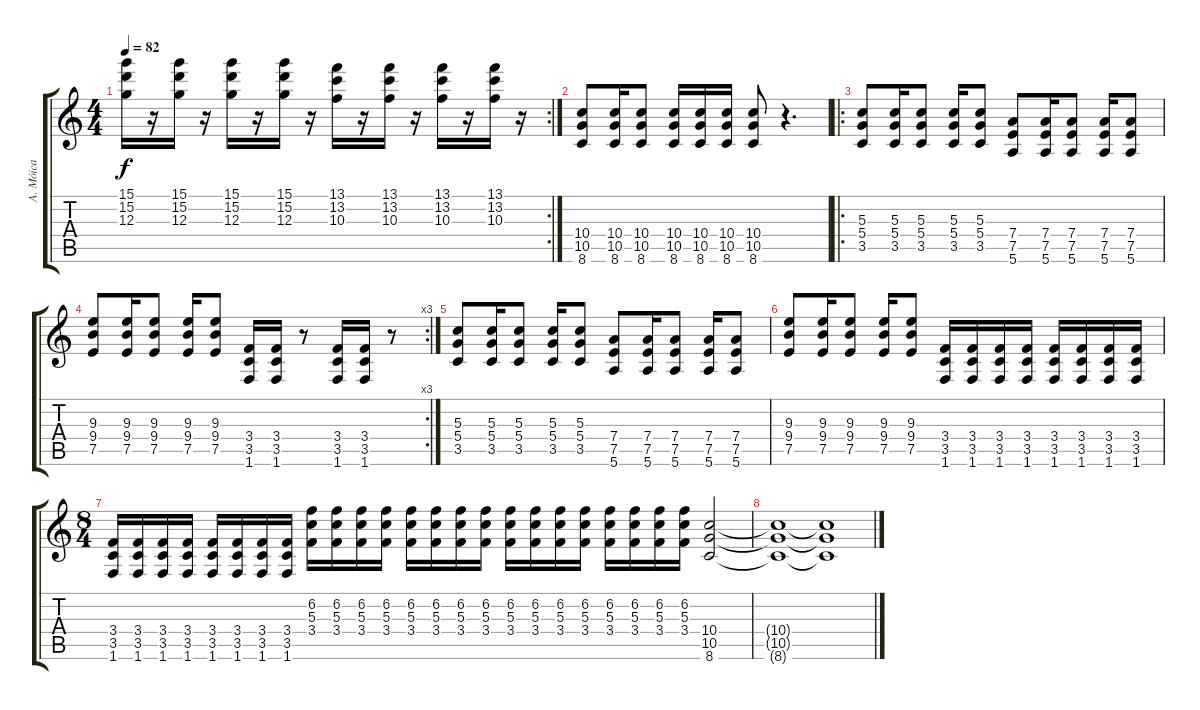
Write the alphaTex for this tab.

\track ("A. Móica" "A. Móica") {instrument overdrivenguitar}
\staff {score tabs}
\tuning (E4 B3 G3 D3 A2 E2) {hide}
\rc 2
\ts (4 4)
\tempo 82
\clef g2
\ks c
(15.1 15.2 12.3).16{dy f} r.16 (15.1 15.2 12.3).16 r.16 (15.1 15.2 12.3).16 r.16 (15.1 15.2 12.3).16 r.16 (13.1 13.2 10.3).16 r.16 (13.1 13.2 10.3).16 r.16 (13.1 13.2 10.3).16 r.16 (13.1 13.2 10.3).16 r.16 |
(10.4 10.5 8.6).8 (10.4 10.5 8.6).16 (10.4 10.5 8.6).8 (10.4 10.5 8.6).16 (10.4 10.5 8.6).16 (10.4 10.5 8.6).16 (10.4 10.5 8.6).8 r.4{d} |
\ro
(5.3 5.4 3.5).8 (5.3 5.4 3.5).16 (5.3 5.4 3.5).8 (5.3 5.4 3.5).16 (5.3 5.4 3.5).8 (7.4 7.5 5.6).8 (7.4 7.5 5.6).16 (7.4 7.5 5.6).8 (7.4 7.5 5.6).16 (7.4 7.5 5.6).8 |
\rc 3
(9.3 9.4 7.5).8 (9.3 9.4 7.5).16 (9.3 9.4 7.5).8 (9.3 9.4 7.5).16 (9.3 9.4 7.5).8 (3.4 3.5 1.6).16 (3.4 3.5 1.6).16 r.8 (3.4 3.5 1.6).16 (3.4 3.5 1.6).16 r.8 |
(5.3 5.4 3.5).8 (5.3 5.4 3.5).16 (5.3 5.4 3.5).8 (5.3 5.4 3.5).16 (5.3 5.4 3.5).8 (7.4 7.5 5.6).8 (7.4 7.5 5.6).16 (7.4 7.5 5.6).8 (7.4 7.5 5.6).16 (7.4 7.5 5.6).8 |
(9.3 9.4 7.5).8 (9.3 9.4 7.5).16 (9.3 9.4 7.5).8 (9.3 9.4 7.5).16 (9.3 9.4 7.5).8 (3.4 3.5 1.6).16 (3.4 3.5 1.6).16 (3.4 3.5 1.6).16 (3.4 3.5 1.6).16 (3.4 3.5 1.6).16 (3.4 3.5 1.6).16 (3.4 3.5 1.6).16 (3.4 3.5 1.6).16 |
\ts (8 4)
(3.4 3.5 1.6).16 (3.4 3.5 1.6).16 (3.4 3.5 1.6).16 (3.4 3.5 1.6).16 (3.4 3.5 1.6).16 (3.4 3.5 1.6).16 (3.4 3.5 1.6).16 (3.4 3.5 1.6).16 (6.2 5.3 3.4).16 (6.2 5.3 3.4).16 (6.2 5.3 3.4).16 (6.2 5.3 3.4).16 (6.2 5.3 3.4).16 (6.2 5.3 3.4).16 (6.2 5.3 3.4).16 (6.2 5.3 3.4).16 (6.2 5.3 3.4).16 (6.2 5.3 3.4).16 (6.2 5.3 3.4).16 (6.2 5.3 3.4).16 (6.2 5.3 3.4).16 (6.2 5.3 3.4).16 (6.2 5.3 3.4).16 (6.2 5.3 3.4).16 (10.4 10.5 8.6).2 |
(10.4{t} 10.5{t} 8.6{t}).1{volume 0} (10.4{t} 10.5{t} 8.6{t}).1
